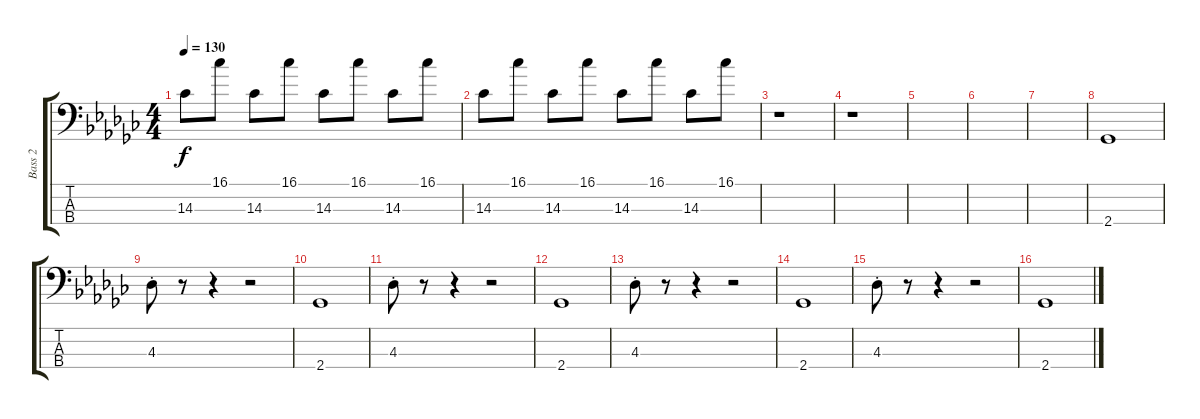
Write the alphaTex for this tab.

\track ("Bass 2" "Bass 2") {instrument electricbasspick}
\staff {score tabs}
\tuning (G2 D2 A1 E1) {hide}
\ts (4 4)
\tempo 130
\clef f4
\ks gb
14.3.8{dy f} 16.1.8 14.3.8 16.1.8 14.3.8 16.1.8 14.3.8 16.1.8 |
14.3.8 16.1.8 14.3.8 16.1.8 14.3.8 16.1.8 14.3.8 16.1.8 |
r.1 |
r.1 |
|
|
|
2.4.1 |
4.3{st}.8 r.8 r.4 r.2 |
2.4.1 |
4.3{st}.8 r.8 r.4 r.2 |
2.4.1 |
4.3{st}.8 r.8 r.4 r.2 |
2.4.1 |
4.3{st}.8 r.8 r.4 r.2 |
2.4.1
